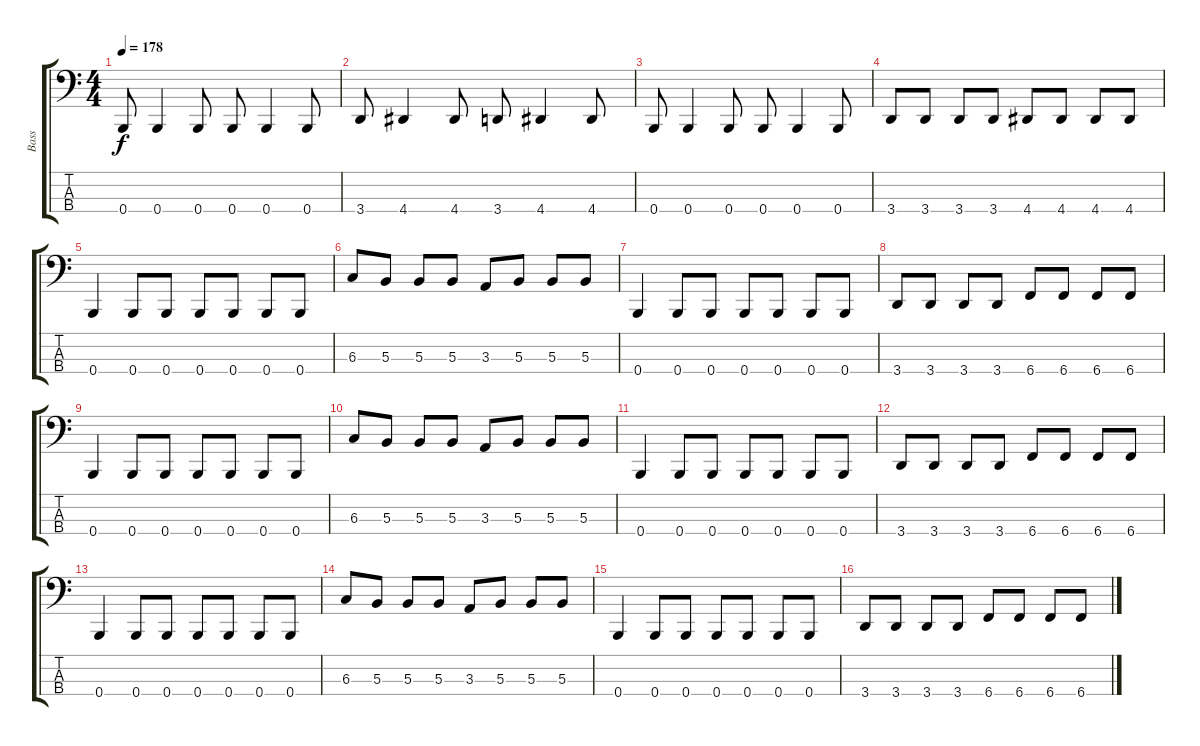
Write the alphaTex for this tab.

\track ("Bass" "Bass") {instrument electricbasspick}
\staff {score tabs}
\tuning (E2 B1 Gb1 B0) {hide}
\ts (4 4)
\tempo 178
\clef f4
\ks c
0.4.8{dy f} 0.4.4 0.4.8 0.4.8 0.4.4 0.4.8 |
3.4.8 4.4.4 4.4.8 3.4.8 4.4.4 4.4.8 |
0.4.8 0.4.4 0.4.8 0.4.8 0.4.4 0.4.8 |
3.4.8 3.4.8 3.4.8 3.4.8 4.4.8 4.4.8 4.4.8 4.4.8 |
0.4.4 0.4.8 0.4.8 0.4.8 0.4.8 0.4.8 0.4.8 |
6.3.8 5.3.8 5.3.8 5.3.8 3.3.8 5.3.8 5.3.8 5.3.8 |
0.4.4 0.4.8 0.4.8 0.4.8 0.4.8 0.4.8 0.4.8 |
3.4.8 3.4.8 3.4.8 3.4.8 6.4.8 6.4.8 6.4.8 6.4.8 |
0.4.4 0.4.8 0.4.8 0.4.8 0.4.8 0.4.8 0.4.8 |
6.3.8 5.3.8 5.3.8 5.3.8 3.3.8 5.3.8 5.3.8 5.3.8 |
0.4.4 0.4.8 0.4.8 0.4.8 0.4.8 0.4.8 0.4.8 |
3.4.8 3.4.8 3.4.8 3.4.8 6.4.8 6.4.8 6.4.8 6.4.8 |
0.4.4 0.4.8 0.4.8 0.4.8 0.4.8 0.4.8 0.4.8 |
6.3.8 5.3.8 5.3.8 5.3.8 3.3.8 5.3.8 5.3.8 5.3.8 |
0.4.4 0.4.8 0.4.8 0.4.8 0.4.8 0.4.8 0.4.8 |
3.4.8 3.4.8 3.4.8 3.4.8 6.4.8 6.4.8 6.4.8 6.4.8
